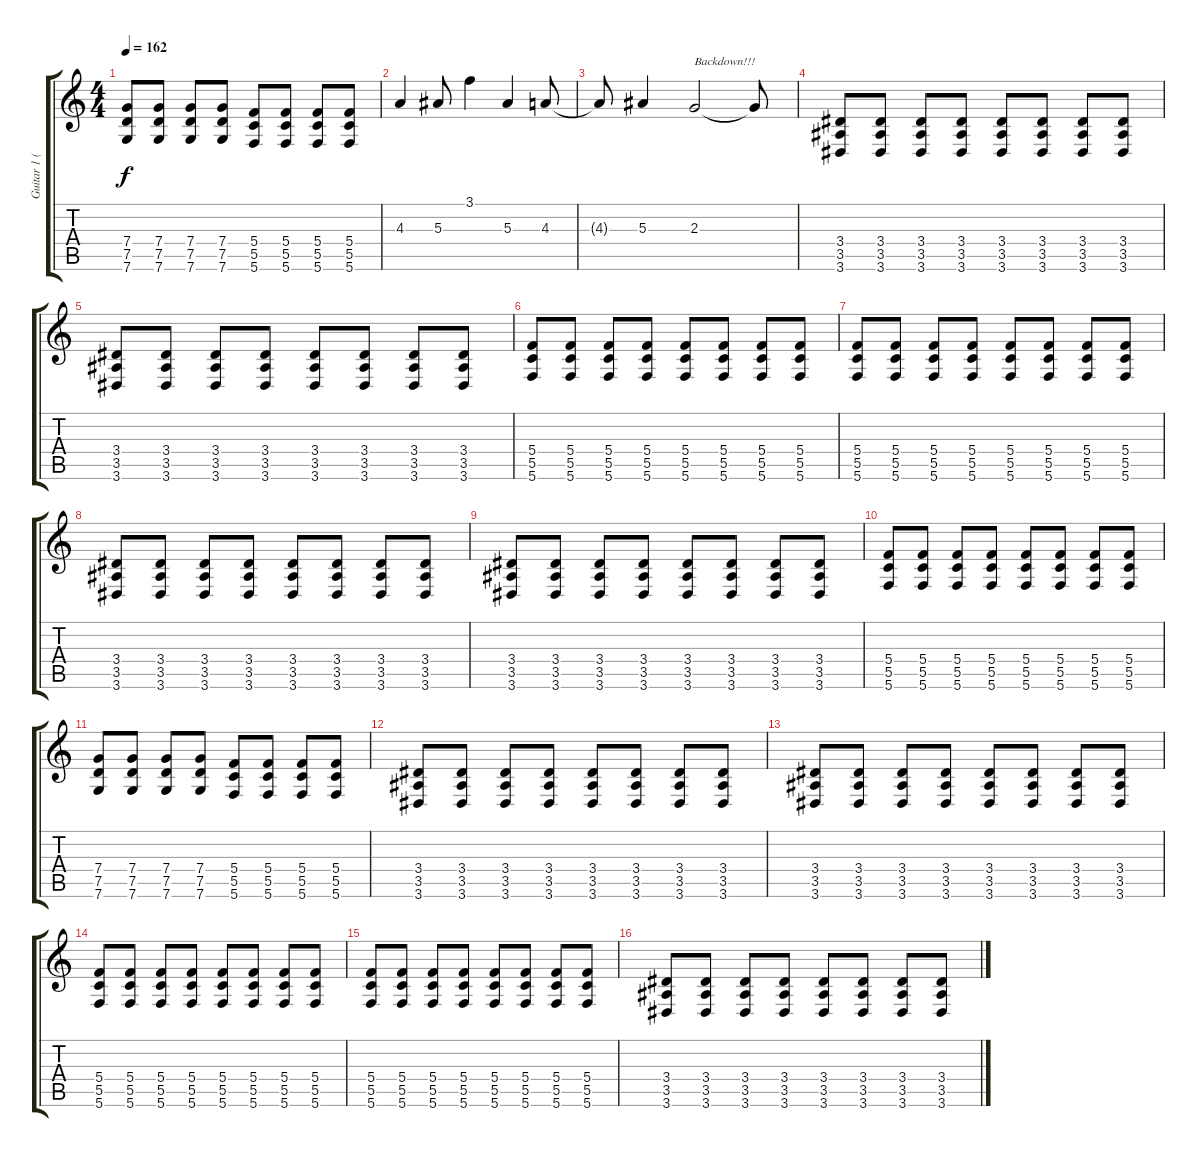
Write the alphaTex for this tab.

\track ("Guitar 1 (Distorted- Tuck)" "Guitar 1 (") {instrument distortionguitar}
\staff {score tabs}
\tuning (D4 A3 F3 C3 G2 C2) {hide}
\ts (4 4)
\tempo 162
\clef g2
\ks c
(7.4 7.5 7.6).8{dy f} (7.4 7.5 7.6).8 (7.4 7.5 7.6).8 (7.4 7.5 7.6).8 (5.4 5.5 5.6).8 (5.4 5.5 5.6).8 (5.4 5.5 5.6).8 (5.4 5.5 5.6).8 |
4.3.4 5.3.8 3.1.4 5.3.4 4.3.8 |
4.3{t}.8 5.3.4 2.3.2{txt "Backdown!!!"} 2.3{t}.8 |
(3.4 3.5 3.6).8 (3.4 3.5 3.6).8 (3.4 3.5 3.6).8 (3.4 3.5 3.6).8 (3.4 3.5 3.6).8 (3.4 3.5 3.6).8 (3.4 3.5 3.6).8 (3.4 3.5 3.6).8 |
(3.4 3.5 3.6).8 (3.4 3.5 3.6).8 (3.4 3.5 3.6).8 (3.4 3.5 3.6).8 (3.4 3.5 3.6).8 (3.4 3.5 3.6).8 (3.4 3.5 3.6).8 (3.4 3.5 3.6).8 |
(5.4 5.5 5.6).8 (5.4 5.5 5.6).8 (5.4 5.5 5.6).8 (5.4 5.5 5.6).8 (5.4 5.5 5.6).8 (5.4 5.5 5.6).8 (5.4 5.5 5.6).8 (5.4 5.5 5.6).8 |
(5.4 5.5 5.6).8 (5.4 5.5 5.6).8 (5.4 5.5 5.6).8 (5.4 5.5 5.6).8 (5.4 5.5 5.6).8 (5.4 5.5 5.6).8 (5.4 5.5 5.6).8 (5.4 5.5 5.6).8 |
(3.4 3.5 3.6).8 (3.4 3.5 3.6).8 (3.4 3.5 3.6).8 (3.4 3.5 3.6).8 (3.4 3.5 3.6).8 (3.4 3.5 3.6).8 (3.4 3.5 3.6).8 (3.4 3.5 3.6).8 |
(3.4 3.5 3.6).8 (3.4 3.5 3.6).8 (3.4 3.5 3.6).8 (3.4 3.5 3.6).8 (3.4 3.5 3.6).8 (3.4 3.5 3.6).8 (3.4 3.5 3.6).8 (3.4 3.5 3.6).8 |
(5.4 5.5 5.6).8 (5.4 5.5 5.6).8 (5.4 5.5 5.6).8 (5.4 5.5 5.6).8 (5.4 5.5 5.6).8 (5.4 5.5 5.6).8 (5.4 5.5 5.6).8 (5.4 5.5 5.6).8 |
(7.4 7.5 7.6).8 (7.4 7.5 7.6).8 (7.4 7.5 7.6).8 (7.4 7.5 7.6).8 (5.4 5.5 5.6).8 (5.4 5.5 5.6).8 (5.4 5.5 5.6).8 (5.4 5.5 5.6).8 |
(3.4 3.5 3.6).8 (3.4 3.5 3.6).8 (3.4 3.5 3.6).8 (3.4 3.5 3.6).8 (3.4 3.5 3.6).8 (3.4 3.5 3.6).8 (3.4 3.5 3.6).8 (3.4 3.5 3.6).8 |
(3.4 3.5 3.6).8 (3.4 3.5 3.6).8 (3.4 3.5 3.6).8 (3.4 3.5 3.6).8 (3.4 3.5 3.6).8 (3.4 3.5 3.6).8 (3.4 3.5 3.6).8 (3.4 3.5 3.6).8 |
(5.4 5.5 5.6).8 (5.4 5.5 5.6).8 (5.4 5.5 5.6).8 (5.4 5.5 5.6).8 (5.4 5.5 5.6).8 (5.4 5.5 5.6).8 (5.4 5.5 5.6).8 (5.4 5.5 5.6).8 |
(5.4 5.5 5.6).8 (5.4 5.5 5.6).8 (5.4 5.5 5.6).8 (5.4 5.5 5.6).8 (5.4 5.5 5.6).8 (5.4 5.5 5.6).8 (5.4 5.5 5.6).8 (5.4 5.5 5.6).8 |
(3.4 3.5 3.6).8 (3.4 3.5 3.6).8 (3.4 3.5 3.6).8 (3.4 3.5 3.6).8 (3.4 3.5 3.6).8 (3.4 3.5 3.6).8 (3.4 3.5 3.6).8 (3.4 3.5 3.6).8
